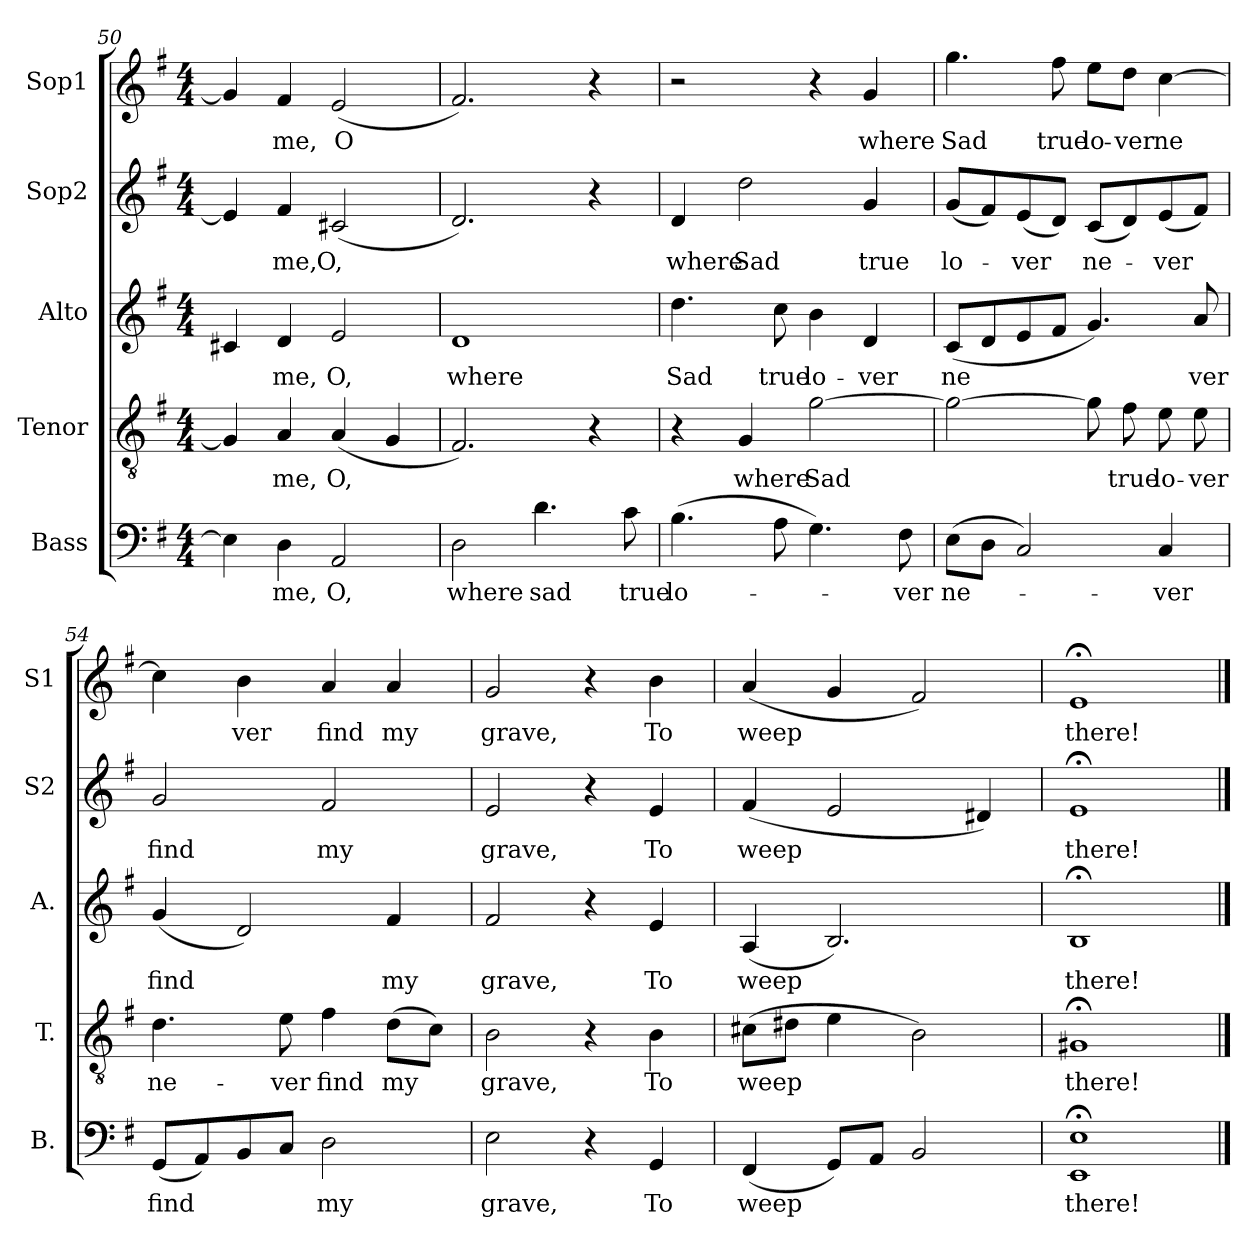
**kern	**text	**kern	**text	**kern	**text	**kern	**text	**kern	**text
*part5	*part5	*part4	*part4	*part3	*part3	*part2	*part2	*part1	*part1
*staff5	*staff5	*staff4	*staff4	*staff3	*staff3	*staff2	*staff2	*staff1	*staff1
*I"Bass	*	*I"Tenor	*	*I"Alto	*	*I"Sop2	*	*I"Sop1	*
*I'B.	*	*I'T.	*	*I'A.	*	*I'S2	*	*I'S1	*
*clefF4	*	*clefGv2	*	*clefG2	*	*clefG2	*	*clefG2	*
*k[f#]	*	*k[f#]	*	*k[f#]	*	*k[f#]	*	*k[f#]	*
*M4/4	*	*M4/4	*	*M4/4	*	*M4/4	*	*M4/4	*
=50	=50	=50	=50	=50	=50	=50	=50	=50	=50
4E\]	.	4G/]	.	4c#X/	.	4e/]	.	4g/]	.
!	!LO:LY:b	!	!LO:LY:b	!	!LO:LY:b	!	!LO:LY:b	!	!LO:LY:b
4D\	me,	4A/	me,	4d/	me,	4f#/	me,	4f#/	me,
!	!LO:LY:b	!	!LO:LY:b	!	!LO:LY:b	!	!LO:LY:b	!	!LO:LY:b
2AA/	O,	(4A/	O,	2e/	O,	(2c#X/	O,	(2e/	O
.	.	4G/	.	.	.	.	.	.	.
=51	=51	=51	=51	=51	=51	=51	=51	=51	=51
!	!LO:LY:b	!	!	!	!LO:LY:b	!	!	!	!
2D\	where	2.F#/)	.	1d	where	2.d/)	.	2.f#/)	.
!	!LO:LY:b	!	!	!	!	!	!	!	!
4.d\	sad	.	.	.	.	.	.	.	.
.	.	4r	.	.	.	4r	.	4r	.
!	!LO:LY:b	!	!	!	!	!	!	!	!
8c\	true	.	.	.	.	.	.	.	.
=52	=52	=52	=52	=52	=52	=52	=52	=52	=52
!	!LO:LY:b	!	!	!	!LO:LY:b	!	!LO:LY:b	!	!
(4.B\	-lo-	4r	.	4.dd\	Sad	4d/	where	2r	.
!	!	!	!LO:LY:b	!	!	!	!LO:LY:b	!	!
.	.	4G/	where	.	.	2dd\	Sad	.	.
!	!	!	!	!	!LO:LY:b	!	!	!	!
8A\	.	.	.	8cc\	true	.	.	.	.
!	!	!	!LO:LY:b	!	!LO:LY:b	!	!	!	!
4.G\)	.	[2g\	Sad	4b\	lo-	.	.	4r	.
!	!	!	!	!	!LO:LY:b	!	!LO:LY:b	!	!LO:LY:b
.	.	.	.	4d/	-ver	4g/	true	4g/	where
!	!LO:LY:b	!	!	!	!	!	!	!	!
8F#\	-ver	.	.	.	.	.	.	.	.
=53	=53	=53	=53	=53	=53	=53	=53	=53	=53
!	!LO:LY:b	!	!	!	!LO:LY:b	!	!LO:LY:b	!	!LO:LY:b
(8E\L	ne-	2g\_	.	(8c/L	-ne	(8g/L	-lo-	4.gg\	Sad
8D\J	.	.	.	8d/	.	8f#/)	.	.	.
!	!	!	!	!	!	!	!LO:LY:b	!	!
2C/)	.	.	.	8e/	.	(8e/	-ver	.	.
!	!	!	!	!	!	!	!	!	!LO:LY:b
.	.	.	.	8f#/J	.	8d/J)	.	8ff#\	true
!	!	!	!	!	!	!	!LO:LY:b	!	!LO:LY:b
.	.	8g\]	.	4.g/)	.	(8c/L	ne-	8ee\L	lo-
!	!	!	!LO:LY:b	!	!	!	!	!	!LO:LY:b
.	.	8f#\	true	.	.	8d/)	.	8dd\J	-ver
!	!LO:LY:b	!	!LO:LY:b	!	!	!	!LO:LY:b	!	!LO:LY:b
4C/	-ver	8e\	lo-	.	.	(8e/	-ver	[4cc\	-ne
!	!	!	!LO:LY:b	!	!LO:LY:b	!	!	!	!
.	.	8e\	-ver	8a/	ver	8f#/J)	.	.	.
!!LO:LB:g=z
=54	=54	=54	=54	=54	=54	=54	=54	=54	=54
!	!LO:LY:b	!	!LO:LY:b	!	!LO:LY:b	!	!LO:LY:b	!	!
(8GG/L	find	4.d\	ne-	(4g/	find	2g/	find	4cc\]	.
8AA/)	.	.	.	.	.	.	.	.	.
!	!	!	!	!	!	!	!	!	!LO:LY:b
8BB/	.	.	.	2d/)	.	.	.	4b\	ver
!	!	!	!LO:LY:b	!	!	!	!	!	!
8C/J	.	8e\	-ver	.	.	.	.	.	.
!	!LO:LY:b	!	!LO:LY:b	!	!	!	!LO:LY:b	!	!LO:LY:b
2D\	my	4f#\	find	.	.	2f#/	my	4a/	find
!	!	!	!LO:LY:b	!	!LO:LY:b	!	!	!	!LO:LY:b
.	.	(8d\L	my	4f#/	my	.	.	4a/	my
.	.	8c\J)	.	.	.	.	.	.	.
=55	=55	=55	=55	=55	=55	=55	=55	=55	=55
!	!LO:LY:b	!	!LO:LY:b	!	!LO:LY:b	!	!LO:LY:b	!	!LO:LY:b
2E\	grave,	2B\	grave,	2f#/	grave,	2e/	grave,	2g/	grave,
4r	.	4r	.	4r	.	4r	.	4r	.
!	!LO:LY:b	!	!LO:LY:b	!	!LO:LY:b	!	!LO:LY:b	!	!LO:LY:b
4GG/	To	4B\	To	4e/	To	4e/	To	4b\	To
=56	=56	=56	=56	=56	=56	=56	=56	=56	=56
!	!LO:LY:b	!	!LO:LY:b	!	!LO:LY:b	!	!LO:LY:b	!	!LO:LY:b
(4FF#/	weep	(8c#X\L	weep	(>4A/	weep	(>4f#/	weep	(4a/	weep
.	.	8d#X\J	.	.	.	.	.	.	.
8GG/L)	.	4e\	.	2.B/)	.	2e/	.	4g/	.
8AA/J	.	.	.	.	.	.	.	.	.
2BB/	.	2B\)	.	.	.	.	.	2f#/)	.
.	.	.	.	.	.	4d#X/)	.	.	.
=57	=57	=57	=57	=57	=57	=57	=57	=57	=57
!	!LO:LY:b	!	!LO:LY:b	!	!LO:LY:b	!	!LO:LY:b	!	!LO:LY:b
1EE;< 1E;<	there!	1G#X;<	there!	1B;<	there!	1e;<	there!	1e;<	there!
==	==	==	==	==	==	==	==	==	==
*-	*-	*-	*-	*-	*-	*-	*-	*-	*-
